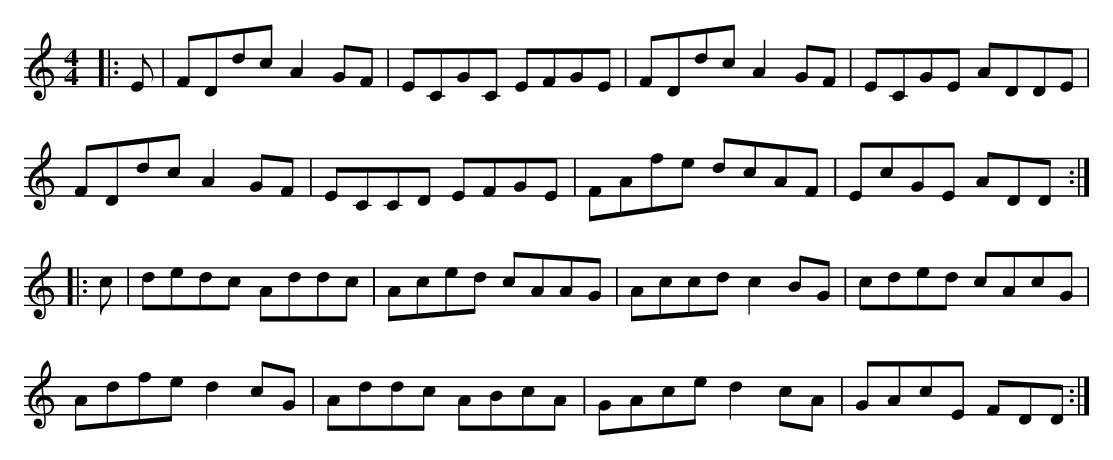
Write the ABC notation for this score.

X:1
M:4/4
K:Ddor
|:E|FDdc A2 GF|ECGC EFGE|FDdc A2 GF|ECGE ADDE|
FDdc A2 GF|ECCD EFGE|FAfe dcAF|EcGE ADD:|
|:c|dedc Addc|Aced cAAG|Accd c2 BG|cded cAcG|
Adfe d2cG|Addc ABcA|GAce d2 cA|GAcE FDD:|
